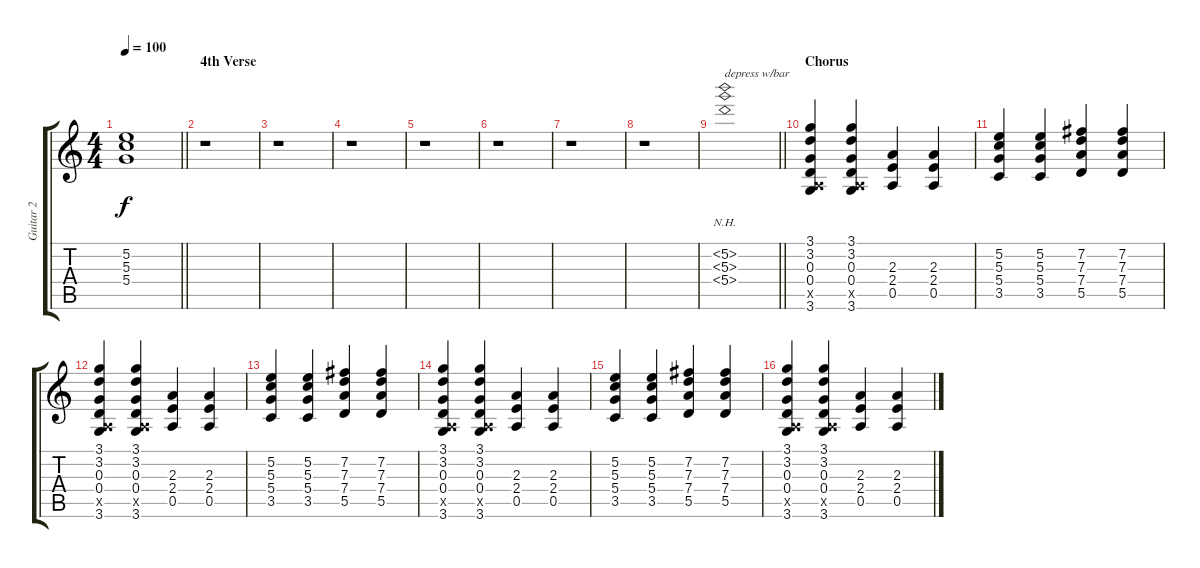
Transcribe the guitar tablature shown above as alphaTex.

\track ("Guitar 2" "Guitar 2") {instrument distortionguitar}
\staff {score tabs}
\tuning (E4 B3 G3 D3 A2 E2) {hide}
\ts (4 4)
\tempo 100
\clef g2
\barLineRight lightlight
\ks c
(5.2{t} 5.3{t} 5.4{t}).1{dy f} |
\section ("" "4th Verse")
r.1 |
r.1 |
r.1 |
r.1 |
r.1 |
r.1 |
r.1 |
\barLineRight lightlight
(5.2{nh} 5.3{nh} 5.4{nh}).1{txt "depress w/bar"} |
\section ("" "Chorus")
(3.1 3.2 0.3 0.4 0.5{x} 3.6).4 (3.1 3.2 0.3 0.4 0.5{x} 3.6).4 (2.3 2.4 0.5).4 (2.3 2.4 0.5).4 |
(5.2 5.3 5.4 3.5).4 (5.2 5.3 5.4 3.5).4 (7.2 7.3 7.4 5.5).4 (7.2 7.3 7.4 5.5).4 |
(3.1 3.2 0.3 0.4 0.5{x} 3.6).4 (3.1 3.2 0.3 0.4 0.5{x} 3.6).4 (2.3 2.4 0.5).4 (2.3 2.4 0.5).4 |
(5.2 5.3 5.4 3.5).4 (5.2 5.3 5.4 3.5).4 (7.2 7.3 7.4 5.5).4 (7.2 7.3 7.4 5.5).4 |
(3.1 3.2 0.3 0.4 0.5{x} 3.6).4 (3.1 3.2 0.3 0.4 0.5{x} 3.6).4 (2.3 2.4 0.5).4 (2.3 2.4 0.5).4 |
(5.2 5.3 5.4 3.5).4 (5.2 5.3 5.4 3.5).4 (7.2 7.3 7.4 5.5).4 (7.2 7.3 7.4 5.5).4 |
(3.1 3.2 0.3 0.4 0.5{x} 3.6).4 (3.1 3.2 0.3 0.4 0.5{x} 3.6).4 (2.3 2.4 0.5).4 (2.3 2.4 0.5).4
